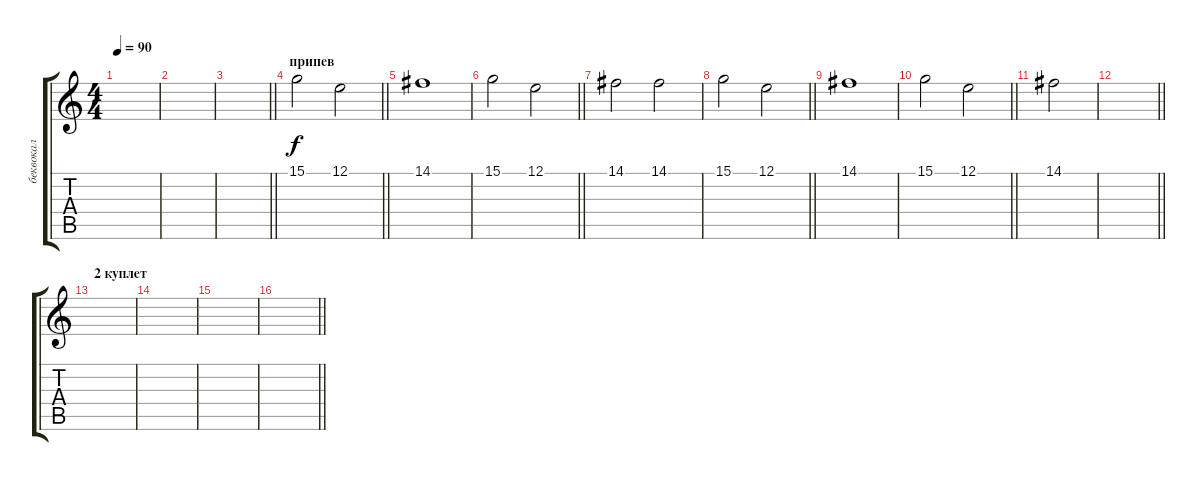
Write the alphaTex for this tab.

\track ("беквокал" "беквокал") {instrument stringensemble1}
\staff {score tabs}
\tuning (E4 B3 G3 D3 A2 E2) {hide}
\ts (4 4)
\tempo 90
\clef g2
\ks c
|
|
\barLineRight lightlight
|
\section ("" "припев")
\barLineRight lightlight
15.1.2 12.1.2 |
14.1.1 |
\barLineRight lightlight
15.1.2 12.1.2 |
14.1.2 14.1.2 |
\barLineRight lightlight
15.1.2 12.1.2 |
14.1.1 |
\barLineRight lightlight
15.1.2 12.1.2 |
14.1.2 |
\barLineRight lightlight
|
\section ("" "2 куплет")
|
|
|
\barLineRight lightlight
